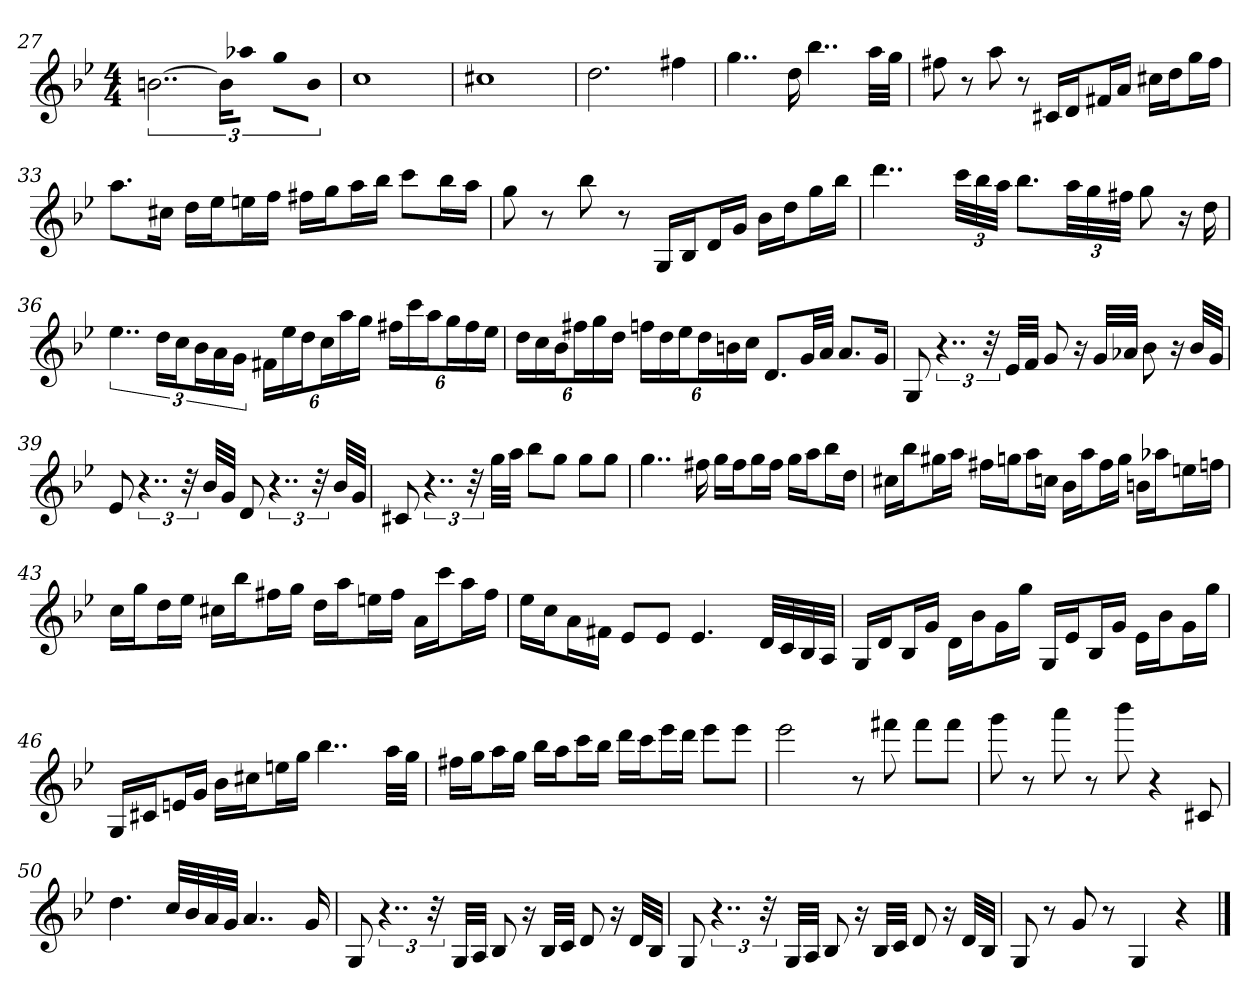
**kern
*part1
*staff1
*k[b-e-]
*g:
*M4/4
=27
[3..bn
24bKL]
8aa-XJ
8ggL
8bJ
=28
1cc
=29
1cc#X
=30
2.dd
4ff#X
=31
4..gg
16dd
4..bb-
32aaLLL
32ggJJJ
=32
8ff#X
8r
8aa
8r
16c#XLL
16dJ
16f#XL
16aJJ
16cc#XLL
16ddJ
16ggL
16ff#JJ
=33
8.aaL
16cc#XJk
16ddLL
16ee-J
16eenL
16ffJJ
16ff#XLL
16ggJ
16aaL
16bb-JJ
8cccL
16bb-L
16aaJJ
=34
8gg
8r
8bb-
8r
16GLL
16B-J
16dL
16gJJ
16b-LL
16ddJ
16ggL
16bb-JJ
=35
4..ddd
48cccLLL
48bb-
48aaJJJ
8.bb-L
48aaLL
48gg
48ff#XJJJ
8gg
16r
16dd
=36
6..ee-
24ddLL
24ccJ
24b-L
24a
24gJJ
24f#XLL
24ee-
24ddJ
24ccL
24aa
24ggJJ
24ff#XLL
24ccc
24aaJ
24ggL
24ff#
24ee-JJ
=37
24ddLL
24cc
24b-J
24ff#XL
24gg
24ddJJ
24ffnLL
24dd
24ee-J
24ddL
24bn
24ccJJ
8.dL
32gLL
32aJJJ
8.aL
16gJk
=38
8G
6..r
48r
32e-LLL
32fJJJ
8g
16r
32gLLL
32a-XJJJ
8b-
16r
32b-LLL
32gJJJ
=39
8e-
6..r
48r
32b-LLL
32gJJJ
8d
6..r
48r
32b-LLL
32gJJJ
=40
8c#X
6..r
48r
32ggLLL
32aaJJJ
8bb-L
8ggJ
8ggL
8ggJ
=41
4..gg
16ff#X
16ggLL
16ff#J
16ggL
16ff#JJ
16ggLL
16aaJ
16bb-L
16ddJJ
=42
16cc#XLL
16bb-J
16gg#XL
16aaJJ
16ff#XLL
16ggnJ
16aaL
16ccnJJ
16b-LL
16aaJ
16ff#L
16ggJJ
16bnLL
16aa-XJ
16eenL
16ffnJJ
=43
16ccLL
16ggJ
16ddL
16ee-JJ
16cc#XLL
16bb-J
16ff#XL
16ggJJ
16ddLL
16aaJ
16eenL
16ff#JJ
16aLL
16cccJ
16aaL
16ff#JJ
=44
16ee-LL
16ccJ
16aL
16f#XJJ
8e-L
8e-J
4.e-
32dLLL
32c
32B-
32AJJJ
=45
16GLL
16dJ
16B-L
16gJJ
16dLL
16b-J
16gL
16ggJJ
16GLL
16e-J
16B-L
16gJJ
16e-LL
16b-J
16gL
16ggJJ
=46
16GLL
16c#XJ
16enL
16gJJ
16b-LL
16cc#XJ
16eenL
16ggJJ
4..bb-
32aaLLL
32ggJJJ
=47
16ff#XLL
16ggJ
16aaL
16ggJJ
16bb-LL
16aaJ
16cccL
16bb-JJ
16dddLL
16cccJ
16eee-L
16dddJJ
8eee-L
8eee-J
=48
2eee-
8r
8fff#X
8fff#L
8fff#J
=49
8ggg
8r
8aaa
8r
8bbb-
4r
8c#X
=50
4.dd
32ccLLL
32b-
32a
32gJJJ
4..a
16g
=51
8G
6..r
48r
32GLLL
32AJJJ
8B-
16r
32B-LLL
32cJJJ
8d
16r
32dLLL
32B-JJJ
=52
8G
6..r
48r
32GLLL
32AJJJ
8B-
16r
32B-LLL
32cJJJ
8d
16r
32dLLL
32B-JJJ
=53
8G
8r
8g
8r
4G
4r
==
*-
